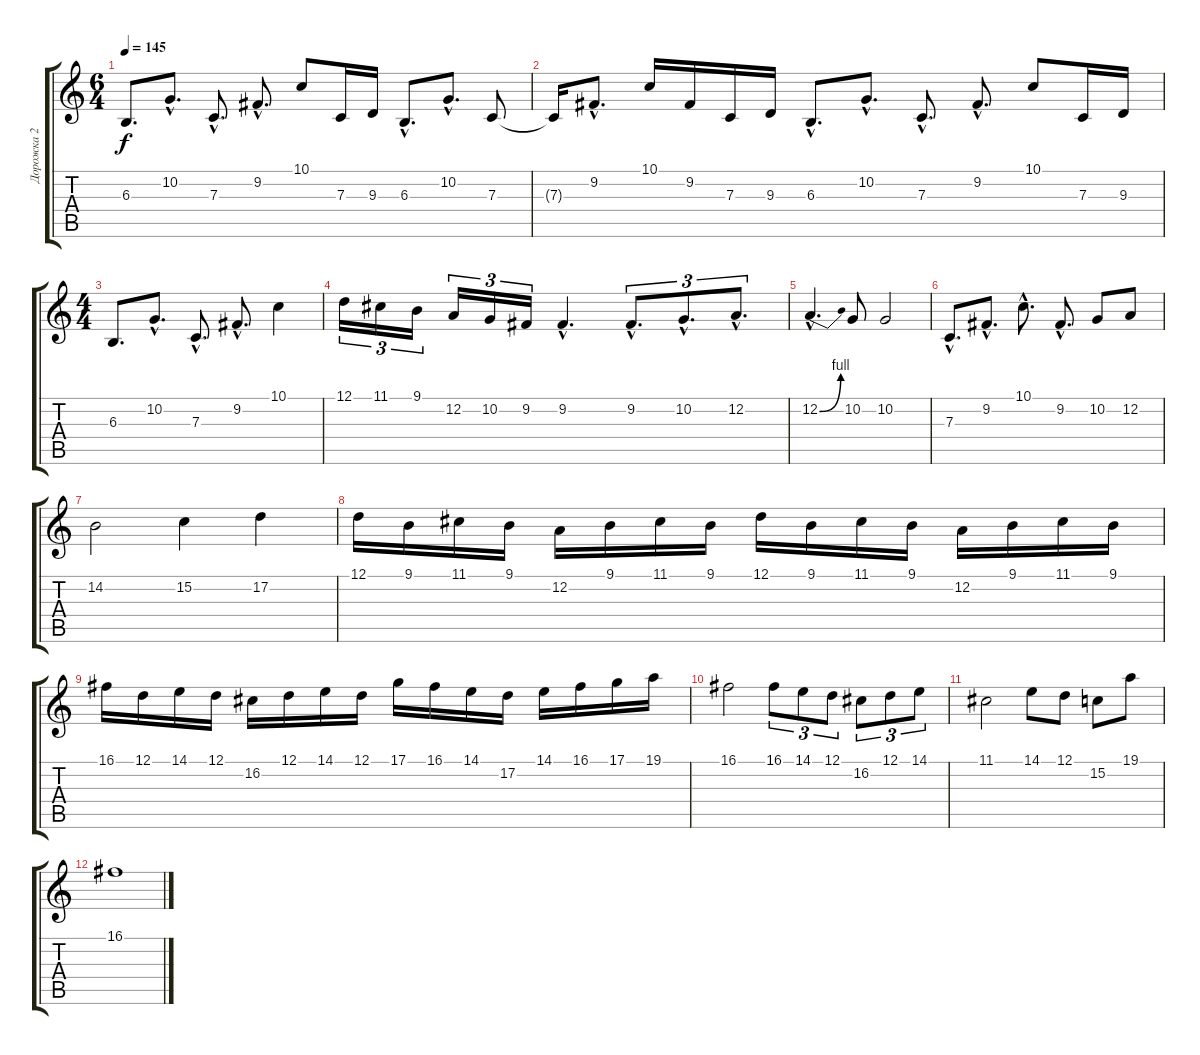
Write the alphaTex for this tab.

\track ("Дорожка 2" "Дорожка 2") {instrument electricgrandpiano}
\staff {score tabs}
\tuning (D4 A3 F3 C3 G2 D2) {hide}
\ts (6 4)
\tempo 145
\clef g2
\ks c
6.3.8{d dy f} 10.2{hac}.8{d} 7.3{hac}.8{d} 9.2{hac}.8{d} 10.1.8 7.3.16 9.3.16 6.3{hac}.8{d} 10.2{hac}.8{d} 7.3.8 |
7.3{t}.16 9.2{hac}.8{d} 10.1.16 9.2.16 7.3.16 9.3.16 6.3{hac}.8{d} 10.2{hac}.8{d} 7.3{hac}.8{d} 9.2{hac}.8{d} 10.1.8 7.3.16 9.3.16 |
\ts (4 4)
6.3.8{d} 10.2{hac}.8{d} 7.3{hac}.8{d} 9.2{hac}.8{d} 10.1.4 |
12.1.16{tu (3 2)} 11.1.16{tu (3 2)} 9.1.16{tu (3 2)} 12.2.16{tu (3 2)} 10.2.16{tu (3 2)} 9.2.16{tu (3 2)} 9.2{hac}.4{d} 9.2{hac}.8{d tu (3 2)} 10.2{hac}.8{d tu (3 2)} 12.2{hac}.8{d tu (3 2)} |
12.2{be (bend 0 0 60 4) hac}.4{d} 10.2.8 10.2.2 |
7.3{hac}.8{d} 9.2{hac}.8{d} 10.1{hac}.8{d} 9.2{hac}.8{d} 10.2.8 12.2.8 |
14.2.2 15.2.4 17.2.4 |
12.1.16 9.1.16 11.1.16 9.1.16 12.2.16 9.1.16 11.1.16 9.1.16 12.1.16 9.1.16 11.1.16 9.1.16 12.2.16 9.1.16 11.1.16 9.1.16 |
16.1.16 12.1.16 14.1.16 12.1.16 16.2.16 12.1.16 14.1.16 12.1.16 17.1.16 16.1.16 14.1.16 17.2.16 14.1.16 16.1.16 17.1.16 19.1.16 |
16.1.2 16.1.8{tu (3 2)} 14.1.8{tu (3 2)} 12.1.8{tu (3 2)} 16.2.8{tu (3 2)} 12.1.8{tu (3 2)} 14.1.8{tu (3 2)} |
11.1.2 14.1.8 12.1.8 15.2.8 19.1.8 |
16.1.1
